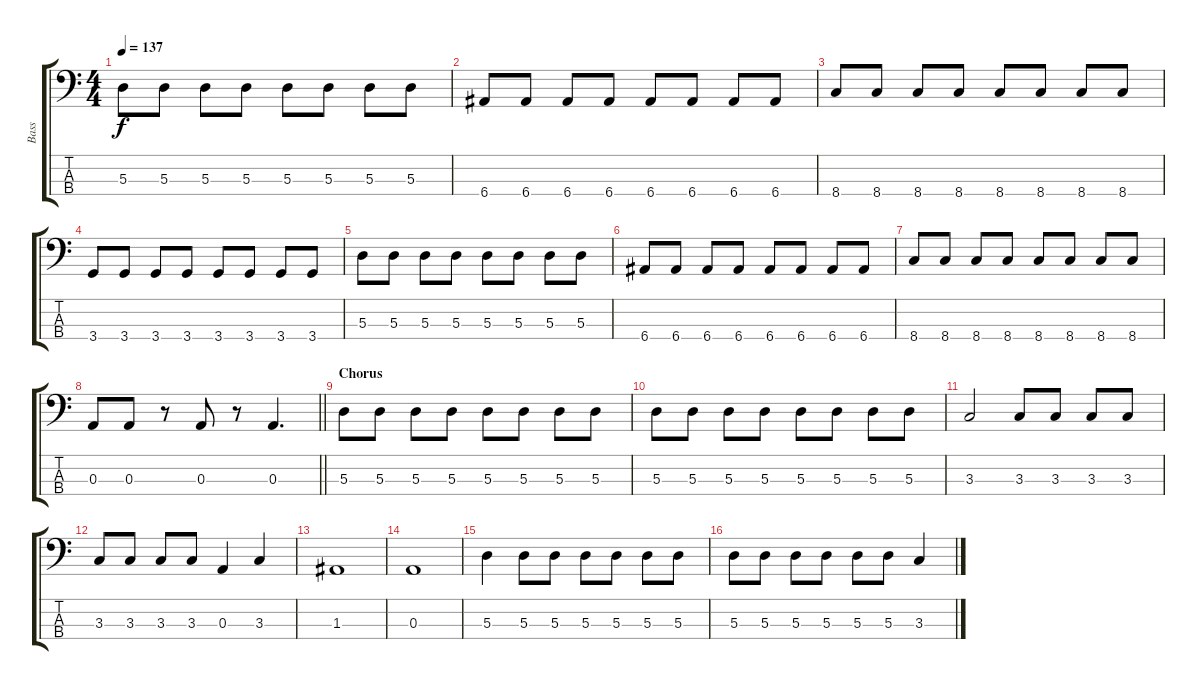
\track ("Bass" "Bass") {instrument electricbassfinger}
\staff {score tabs}
\tuning (G2 D2 A1 E1) {hide}
\ts (4 4)
\tempo 137
\clef f4
\ks c
5.3.8{dy f} 5.3.8 5.3.8 5.3.8 5.3.8 5.3.8 5.3.8 5.3.8 |
6.4.8 6.4.8 6.4.8 6.4.8 6.4.8 6.4.8 6.4.8 6.4.8 |
8.4.8 8.4.8 8.4.8 8.4.8 8.4.8 8.4.8 8.4.8 8.4.8 |
3.4.8 3.4.8 3.4.8 3.4.8 3.4.8 3.4.8 3.4.8 3.4.8 |
5.3.8 5.3.8 5.3.8 5.3.8 5.3.8 5.3.8 5.3.8 5.3.8 |
6.4.8 6.4.8 6.4.8 6.4.8 6.4.8 6.4.8 6.4.8 6.4.8 |
8.4.8 8.4.8 8.4.8 8.4.8 8.4.8 8.4.8 8.4.8 8.4.8 |
\barLineRight lightlight
0.3.8 0.3.8 r.8 0.3.8 r.8 0.3.4{d} |
\section ("" "Chorus")
5.3.8 5.3.8 5.3.8 5.3.8 5.3.8 5.3.8 5.3.8 5.3.8 |
5.3.8 5.3.8 5.3.8 5.3.8 5.3.8 5.3.8 5.3.8 5.3.8 |
3.3.2 3.3.8 3.3.8 3.3.8 3.3.8 |
3.3.8 3.3.8 3.3.8 3.3.8 0.3.4 3.3.4 |
1.3.1 |
0.3.1 |
5.3.4 5.3.8 5.3.8 5.3.8 5.3.8 5.3.8 5.3.8 |
5.3.8 5.3.8 5.3.8 5.3.8 5.3.8 5.3.8 3.3.4
